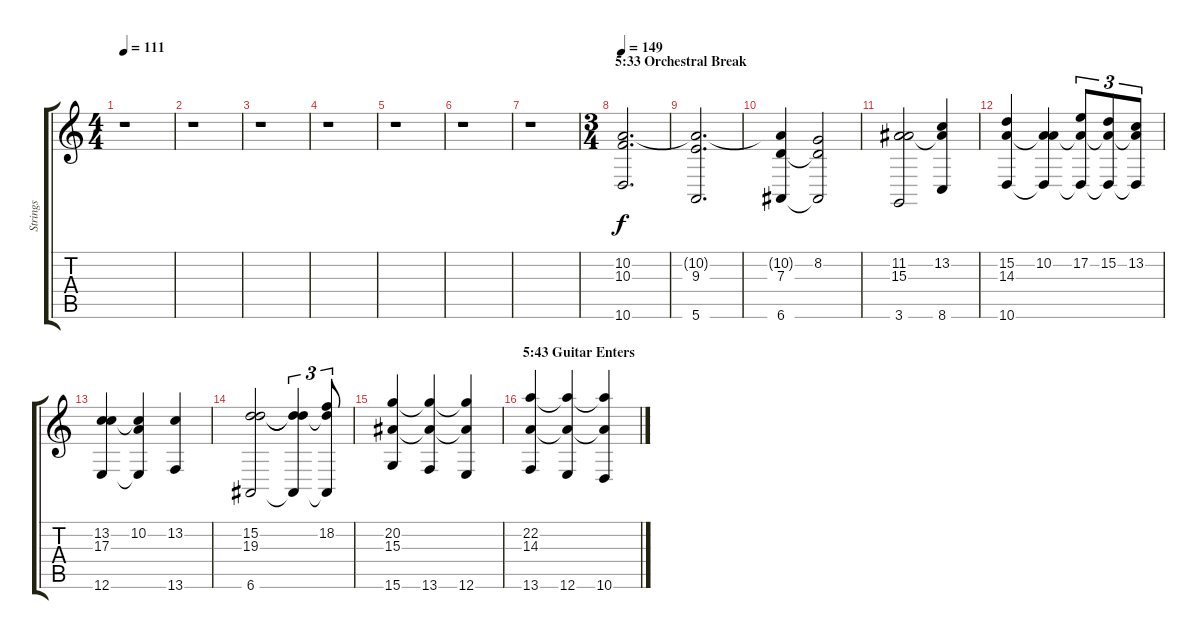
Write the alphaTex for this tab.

\track ("Strings" "Strings") {instrument stringensemble1}
\staff {score tabs}
\tuning (E4 B3 G3 D3 A2 E2) {hide}
\ts (4 4)
\tempo 111
\clef g2
\ks c
r.1{dy mf} |
r.1 |
r.1 |
r.1 |
r.1 |
r.1 |
r.1 |
\ts (3 4)
\section ("" "5:33 Orchestral Break")
\tempo 149
(10.2 10.3 10.6).2{d dy f} |
(10.2{t} 9.3 5.6).2{d} |
(10.2{t} 7.3 6.6).4 (8.2 7.3{t} 6.6{t}).2 |
(11.2 15.3 3.6).2 (13.2 15.3{t} 8.6).4 |
(15.2 14.3 10.6).4 (10.2 14.3{t} 10.6{t}).4 (17.2 14.3{t} 10.6{t}).8{tu (3 2)} (15.2 14.3{t} 10.6{t}).8{tu (3 2)} (13.2 14.3{t} 10.6{t}).8{tu (3 2)} |
(13.2 17.3 12.6).4 (10.2 17.3{t} 12.6{t}).4 (13.2 13.6).4 |
(15.2 19.3 6.6).2 (15.2{t} 19.3{t} 6.6{t}).4{tu (3 2)} (18.2 19.3{t} 6.6{t}).8{tu (3 2)} |
(20.2 15.3 15.6).4 (20.2{t} 15.3{t} 13.6).4 (20.2{t} 15.3{t} 12.6).4 |
\section ("" "5:43 Guitar Enters")
(22.2 14.3 13.6).4 (22.2{t} 14.3{t} 12.6).4 (22.2{t} 14.3{t} 10.6).4
